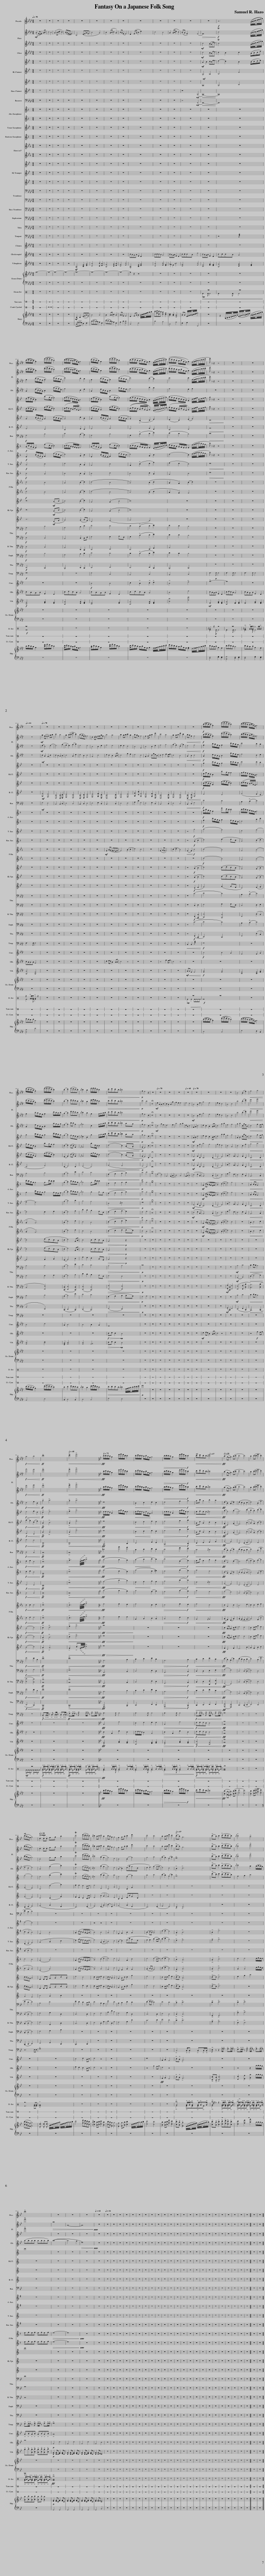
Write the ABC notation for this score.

X:1
%%score 1 { 2 | 3 } 4 { 5 | 6 | 7 } 8 9 { 10 | 11 } 12 13 { 14 | 15 } { 16 | 17 | 18 } { 19 | 20 } 21 22 23 24 25 26 ( 27 28 ) { 29 | 30 } ( 31 32 33 ) { 34 | 35 }
L:1/8
Q:1/4=70
M:4/4
I:linebreak $
K:Ab
V:1 treble+8
V:2 treble
V:3 treble
V:4 treble
V:5 treble transpose=-2
V:6 treble transpose="-2 "
V:7 treble transpose="-2 "
V:8 treble transpose=-14
V:9 bass
V:10 treble transpose=-9
V:11 treble transpose="-9 "
V:12 treble transpose=-14
V:13 treble transpose=-21
V:14 treble transpose=-7
V:15 treble transpose="-7 "
V:16 treble transpose=-2
V:17 treble transpose="-2 "
V:18 treble transpose="-2 "
V:19 bass
V:20 bass
V:21 bass-8
V:22 bass
V:23 bass
V:24 bass
V:25 treble
V:26 treble transpose=24
V:27 treble
V:28 treble
V:29 treble
V:30 bass
V:31 perc
K:none
V:32 perc
K:none
V:33 perc
K:none
V:34 treble
V:35 bass
V:1
 z8 | z8 | z8 | z8 | z8 | %5
 z8 | z8 | z8 | z8 | z8 | %10
 z8 | z8 | z8 |!f! z6 ((A/4B/4c/4d/4e/4f/4g/4a/4)) |$ ((b/c'/b/a/) f2) ((e'/f'/e'/c'/) b2) | %15
 ((c'/d'/c'/b/ a/b/f/e/)) f4 | (d'/c'/b/a/) f2 (e'/f'/e'/c'/) b2 | (c'/d'/c'/b/ a/b/f/e/) f2 ((d/4e/4f/4g/4a/4b/4c'/4d'/4)) | ((e'/d'/c'/b/ a/b/f/e/) f2) (e/4f/4g/4a/4b/4c'/4d'/4e'/4 | .f') z z2 z4 | %20
 z8 | z8 |$[Q:1/4=66] z8 |[Q:1/4=70] z8 | z8 | %25
 z8 | z8 | z8 | z8 | z8 | %30
 z8 | z8 | z8 | z8 | z8 | %35
!f! ((b/c'/b/a/) f2) ((e'/f'/e'/c'/) b2) | ((c'/d'/c'/b/ a/b/f/e/)) f4 |$ ((d'/c'/b/a/) f2) ((e'/f'/e'/c'/) b2) | (b2 c'2) (e'd'c'b) |{/a} b2 a2 e'/f'/e'/c'/ b2 | %40
!>(! c'd'c'b{/a} b4!>)! |!p![Q:1/4=68] f2 e4 z2[Q:1/4=67] |[Q:1/4=66] z8 |[Q:1/4=70] z8 | z8 | %45
 z8 |[Q:1/4=68] z8 |[Q:1/4=70] z8 | z8 | z8 | %50
 z8 | B4 (B2 e2) |!<(! f4 g4!<)! |$!f!!<(! a4 b4!<)! |!ff! !>!c'8 | %55
[Q:1/4=68]!<(! !>!e'2 !>!f'6!<)! ||[K:Bb][Q:1/4=72]!fff! c'/d'/c'/b/ g2 f'/g'/f'/d'/ c'2 | d'/e'/d'/c'/ b/c'/g/f/ g4 |!>(! c'/d'/c'/b/ g2 f'/g'/f'/d'/!>)!!f! c'2 |[Q:1/4=71]!<(! d'[Q:1/4=70]e'[Q:1/4=69]d'[Q:1/4=68]c'[Q:1/4=67]{/b} c'4!<)! | %60
[Q:1/4=66]!fff! (b2 gf g2) (bc' | d'4 c'4) | b2 (c'd' f'2 d'2) |$[Q:1/4=65] (c'[Q:1/4=64]bg[Q:1/4=63]f[Q:1/4=61] g4) |[Q:1/4=66] !tenuto!d2 !tenuto!d!tenuto!d fg b2 | %65
 Td'4 (f'e'd'c') |{/b} c'2 bc' d'2 b2 | c'b g2 g4 | f2 gb c'2 f'2 | d'4 c'4 | %70
 b2 bc' f'2 d'2 |[Q:1/4=69] (!>!c'b) g6 | (!>!c'b) c'2 (!>!d'e'd'c') |{/b} !>!c'4 !>!a4 |$ !>!c'8 | %75
 z8 | z8 | z8 |[Q:1/4=64] z8 |[Q:1/4=66] z8 | %80
 z8 | z8 | z8 | z8 | z8 | %85
 z8 | z8 | z8 | z8 | z8 | %90
 z8 | z8 | z8 | z8 | z8 | %95
 z8 | z8 | z8 | z8 | z8 | %100
 z8 | z8 |] z8 | z8 |] %104
V:2
!mf! (A2 FE F2) AB | c4 B4 | (A2 Bc e2 c2) | (BAFE F4) | !tenuto!C4 (EFAF | %5
 B4 A4) | B2 (AB c2 A2) | BA (F2 F4) | E2 (FA B2 e2) | c4 B4 | %10
 A2 (AB e2 c2) | (BA F2) (F4 |!>(! F8)!>)! |!f! Tc6 (A/4B/4c/4d/4e/4f/4g/4a/4) |$ (b/c'/b/a/ f2) (e'/f'/e'/c'/ b2) | %15
 (c'/d'/c'/b/ a/b/f/e/) f4 | (d'/c'/b/a/) f2 (e'/f'/e'/c'/) b2 | (c'/d'/c'/b/ a/b/f/e/) f2 (d/4e/4f/4g/4a/4b/4c'/4d'/4) | (e'/d'/c'/b/ a/b/f/e/ f2) (e/4f/4g/4a/4b/4c'/4d'/4e'/4 | .f') z z2 z4 | %20
 z8 | z8 |$ z8 |!mf! a2 (fe f2) ab | c'4 b4 | %25
 a2 (bc' e'2 c'2) | (bafe) f4 | c2 (cc) efaf | b4 a4 | b2 ab c'2 a2 | %30
 ba f2 f4 | e2 fa b2 e'2 | c'4 b4 | a2 ab e'2 c'2 |!<(! ba f2 f4!<)! | %35
!f! (b/c'/b/a/ f2) (e'/f'/e'/c'/ b2) | (c'/d'/c'/b/ a/b/f/e/) f4 |$ (d'/c'/b/a/ f2) (e'/f'/e'/c'/ b2) | (b2 c'2) e'd'c'b |{/a} b2 a2 e'/f'/e'/c'/ b2 | %40
!>(! c'd'c'b{/a} b4!>)! |!p! c'4 b4 | !fermata!c8 |!mf! e2 A2 B2 c2 | c2 B2 A2 g2 | %45
 f2 e2 e4 | e4 d4 | B4 B2 e2 | g4 e4 | e2 d2 c4 | %50
 B4 c4 | b4 (b2 e'2) |!<(! f'4 g'4!<)! |$!f!!<(! a'4 g'4!<)! |!ff! !>!f'8 | %55
!<(! !>!g'2 !>!a'6!<)! ||[K:Bb]!fff! c'/d'/c'/b/ g2 f'/g'/f'/d'/ c'2 | d'/e'/d'/c'/ b/c'/g/f/ g4 |!>(! c'/d'/c'/b/ g2 f'/g'/f'/d'/!>)!!f! c'2 |!<(! d'e'd'c'{/b} c'4!<)! | %60
!fff! (b2 gf g2) (bc' | d'4 c'4) | b2 (c'd' f'2 d'2) |$ (c'bgf g4) | !tenuto!d2 !tenuto!d!tenuto!d fg b2 | %65
 Td'4 (f'e'd'c') |{/b} c'2 bc' d'2 b2 | c'b g2 g4 | f2 gb c'2 f'2 | d'4 c'4 | %70
 b2 bc' f'2 d'2 | (!>!c'b) g6 | (!>!c'b) c'2 (!>!d'e'd'c') |{/b} !>!c'4 !>!f'4 |$ !>!a'8 | %75
!>(! a8 | A8- | A8!>)! |!ppp! z8 | z8 | %80
 z8 | z8 | z8 | z8 | z8 | %85
 z8 | z8 | z8 | z8 | z8 | %90
 z8 | z8 | z8 | z8 | z8 | %95
 z8 | z8 | z8 | z8 | z8 | %100
 z8 | z8 |] z8 | z8 |] %104
V:3
 z8 | z8 | z8 | z8 | z8 | %5
 z8 | z8 | z8 | z8 | z8 | %10
 z8 | z8 |!mf! c4 (BAed) | Tc6 (A/4B/4c/4d/4e/4f/4g/4a/4) |$ f2 (b/a/f/e/ f2) (c'/b/a/g/ | %15
 c'4) b2 a2 | f2 (b/a/f/e/ f2) (c'/b/a/g/ | c'4) (b2 a2) | c'4 c'2 (d/4f/4g/4a/4b/4c'/4d'/4e'/4 | .f') z z2 z4 | %20
 z8 | z8 |$ z8 |!mf! (e2 B4) (d2 | d6) (g2 | %25
 f2 e2) (g2 a2) | e4 d4 | B4 B2 e2 | f4 e4 | e2 d2 c4 | %30
 B4 F4 | B4 B2 e2 | f4 g4 | (g2 f2) (c2 g2) |!<(! d4 f4!<)! | %35
!f! f2 b/a/f/e/ f2 c'/b/a/g/ | c'4 b2 a2 |$ f2 b/a/f/e/ f2 c'/b/a/b/ | (g2 a2) e'd'c'b |{/a} b2 a2 f2 f/g/a/b/ | %40
!>(! c'd'c'b{/a} b4!>)! |!p! f2 e4 c2 | !fermata!c8 | z8 | z8 | %45
 z8 | z8 |!mf! B4 B2 e2 | g4 e4 | e2 d2 c4 | %50
 B4 c4 | b4 (b2 e'2) |!<(! f'4 g'4!<)! |$!f!!<(! f'4 g'4!<)! |!ff! !>!f'8 | %55
!<(! !>!g'2 !>!a'6!<)! ||[K:Bb]!fff! c'/d'/c'/b/ g2 f'/g'/f'/d'/ c'2 | d'/e'/d'/c'/ b/c'/g/f/ g4 |!>(! c'/d'/c'/b/ g2 f'/g'/f'/d'/!>)!!f! c'2 |!<(! d'e'd'c'{/b} c'4!<)! | %60
!fff! (b2 gf g2) (bc' | d'4 c'4) | b2 (c'd' f'2 d'2) |$ (c'bgf g4) | !tenuto!c4 fg b2 | %65
 Td'4 (f'e'd'c') |{/b} c'4 (a2 g2 | f4) d4 | c4 (c2 f2) | g4 a4 | %70
 (a2 g2) (d2 a2) | !>!e8 | (!>!c'b) c'2 (!>!d'e'd'c') |{/b} !>!c'4 !>!f'4 |$ !>!a'8 | %75
 z8 | z8 | z8 | z8 | z8 | %80
 z8 | z8 | z8 | z8 | z8 | %85
 z8 | z8 | z8 | z8 | z8 | %90
 z8 | z8 | z8 | z8 | z8 | %95
 z8 | z8 | z8 | z8 | z8 | %100
 z8 | z8 |] z8 | z8 |] %104
V:4
 z8 | z8 | z8 | z8 | z8 | %5
 z8 | z8 | z8 | z8 | z8 | %10
 z8 | z8 |!mf! c4 BAed | c2 B2 c2 (A/B/c/e/) |$ A2 (e/c/B/A/) B2 (a/g/f/d/) | %15
 f4 c2 e2 | A2 e/c/B/A/ B2 a/g/f/e/ | f4 b2 a2 | f4 e2 f2 | z8 | %20
 z8 | z8 |$ z8 |!mf! c2 A2 G2 c2 | c2 B2 A2 B2 | %25
 c4 A2 e2 | d2 B2 c4 | G4 c4 | d2 c2 B2 AB | c4 g2 f2 | %30
 e4 c4 | G2 A2 cgeB | c2 d2 f2 ef | c4 B4 |!<(! A2 B2 c4!<)! | %35
!f! A2 e/c/B/A/ B2 a/g/f/e/ | f4 c2 e2 |$ A2 e/c/B/A/ B2 a/g/f/g/ | (e2 f2) c'b f2 |{/e} f4 c2 f/g/a/b/ | %40
!>(! c'd'c'b{/a} b2 ag!>)! |!p! f2 e4 c2 | !fermata!d8 |!mf! c4 g2 e2 | d6 e2 | %45
 a4 g2 a2 | d2 B2 c4 | G2 A2 c4 | d2 c2 B2 AB | c4 g2 a2 | %50
 e4 f4 | g2 a2 cgeB |!<(! c4 f2 ef!<)! |$!f!!<(! c4 e2 B2!<)! |!ff! !>!g2 !>!a6 | %55
!<(! !>!g2 !>!a6!<)! ||[K:Bb]!fff! d8 |!<(! B2 c2!<)! d2 c2 |!>(! d4 f2!>)!!f! g2 |!<(! gc' g2 b2 a2!<)! | %60
!fff! (d2 B2) (A2 d2) | (d2 c2 B2 c2 | d4) (B2 f2 |$ e2 c2 d4) | A4 (g2 b2) | %65
 Td4 (fedc) |{/B} c4 (a2 g2 | f4) d4 | (A2 B2) (dafc | d2 e2) (g2 fg | %70
 d4) c4 | !>!B2 !>!c6 | (!>!c'b) c'2 (!>!bc'ba) |{/b} c'4 a2 (a/b/a/g/) |$ (abab abab) | %75
 (a8- | a6 g2 |!>(! d8)!>)! |!ppp! z8 | z8 | %80
 z8 | z8 | z8 | z8 | z8 | %85
 z8 | z8 | z8 | z8 | z8 | %90
 z8 | z8 | z8 | z8 | z8 | %95
 z8 | z8 | z8 | z8 | z8 | %100
 z8 | z8 |] z8 | z8 |] %104
V:5
[K:Bb] z8 | z8 | z8 | z8 | z8 | %5
 z8 | z8 | z8 | z8 | z8 | %10
 z8 | z8 |!mf! A2 B2 cBfe | (d2 c2) B2 (B/c/d/f/) |$ (d/f/d/c/ B2) (bg/f/ f2) | %15
 (f/g/f/e/ d/c/B/A/) B4 | (d/f/d/c/ B2) (bg/f/ f2) | (f/g/f/e/ d/c/B/A/) B2 (G/4A/4B/4c/4d/4e/4f/4g/4) | (a/g/f/e/ d/c/B/A/) G2 c/4d/4e/4f/4c/4d/4e/4f/4 | .g z z2 z4 | %20
 z8 | z8 |$ z8 | z8 | z8 | %25
 z8 | z8 | z8 | z8 | z8 | %30
 z8 | z8 | z8 | z8 | z8 | %35
!f! g2 c'/b/g/f/ g2 d'/c'/b/a/ | d'4 c'2 b2 |$ g2 c'/b/g/f/ g2 d'/c'/b/g/ | (f2 g2) fedc |{/B} c2 B2 g2 g/a/b/c'/ | %40
!>(! d'e'd'c'{/b} c'2 ba!>)! |!p! g2 f4 d2 | !fermata!e8 | z8 | z8 | %45
 z8 | z8 |!mf! A2 B2 d4 | e2 d2 c2 Bc | d4 a2 b2 | %50
 f4 g4 | A2 B2 dafc |!<(! d4 g2 fg!<)! |$!f!!<(! d4 f2 c2!<)! |!ff! !>!c2 !>!d6 | %55
!<(! !>!f2 !>!g6!<)! ||[K:C]!fff! d/e/d/c/ A2 g/a/g/e/ d2 |!<(! e/f/e/d/ c/d/A/G/!<)! A4 |!>(! d/e/d/c/ A2 g/a/g/e/!>)!!f! d2 |!<(! efed{/c} d4!<)! | %60
!fff! (g2 d4) (g2 | f6) (b2 | a2 g2) (b2 c'2) |$ (g4 f4) | d4 (a2 c'2) | %65
 Te4 (gfed) |{/c} d4 (b2 a2 | g4) a4 | d4 (d2 g2) | a4 b4 | %70
 (b2 a2) (e2 b2) | !>!f8 | (!>!d'c') d'2 (!>!c'd'c'b) | e2 g2 b4 |$ d'8 | %75
 z8 | z8 | z8 | z8 | z8 | %80
 z8 | z8 | z8 | z8 | z8 | %85
 z8 | z8 | z8 | z8 | z8 | %90
 z8 | z8 | z8 | z8 | z8 | %95
 z8 | z8 | z8 | z8 | z8 | %100
 z8 | z8 |] z8 | z8 |] %104
V:6
[K:Bb] z8 | z8 | z8 | z8 | z8 | %5
 z8 | z8 | z8 | z8 | z8 | %10
 z8 | z8 |!mf! G,4 A,4 | B,4 F4 |$ (c/d/c/B/ G2) (f/g/f/d/ c2) | %15
 (d/e/d/c/ B/c/G/F/ G4) | (e/d/c/B/ G2) (f/g/f/d/ c2) | ((d/e/d/c/ B/c/G/F/ G2)) (E/4F/4G/4A/4B/4c/4d/4e/4) | (f/e/d/c/ B/c/G/F/ G2) c/4d/4e/4f/4c/4d/4e/4f/4 | .g z z2 z4 | %20
 z8 | z8 |$ z8 | z8 | z8 | %25
 z8 | z8 | z8 | z8 | z8 | %30
 z8 | z8 | z8 | z8 | z8 | %35
!f! d/f/d/c/ B2 bg/f/ f2 | f/g/f/e/ d/c/B/A/ B4 |$ g/f/d/c/ B2 bg/f/ f2 | (c2 d2) (dc G2) |{/F} G4 bd/c/ c2 | %40
!>(! (d4 c2) (BA!>)! |!p! G2 F4) c2 | !fermata!c8 | z8 | z8 | %45
 z8 | z8 |!mf! c4 c2 f2 | a4 f4 | f2 e2 d4 | %50
 c4 A4 | c4 c2 f2 |!<(! g4 a4!<)! |$!f!!<(! (a2 g2) (c2 f2)!<)! |!ff! !>!A2 !>!B6 | %55
!<(! !>!A2 !>!e6!<)! ||[K:C]!fff! e8 |!<(! c2 d2!<)! e2 d2 |!>(! e4 g2!>)!!f! a2 |!<(! Ad A2 c2 B2!<)! | %60
!fff! (G2 D4) (G2 | F6) (B2 | A2 G2) (B2 c2) |$ (G4 F4) | D4 (d2 g2) | %65
 f2 e2 d2 cd | e4 E4 | D4 A4 | D4 D2 G2 | z8 | %70
 z8 | z8 | z8 | z8 |$ z8 | %75
 z8 | z8 | z8 | z8 | z8 | %80
 z8 | z8 | z8 | z8 | z8 | %85
 z8 | z8 | z8 | z8 | z8 | %90
 z8 | z8 | z8 | z8 | z8 | %95
 z8 | z8 | z8 | z8 | z8 | %100
 z8 | z8 |] z8 | z8 |] %104
V:7
[K:Bb] z8 | z8 | z8 | z8 | z8 | %5
 z8 | z8 | z8 | z8 | z8 | %10
 z8 | z8 | G,8 | G,4 C4 |$ G2 (c/B/G/F/) G2 (d/c/B/A/ | %15
 G4) d2 B2 | G2 (c/B/G/F/) G2 (d/c/B/A/ | G2) (!>!C2 D2 F2) | (E2 D2) (F2 G2) |!>(! D8!>)! | %20
!ppp! z8 | z8 |$ z8 | z8 | z8 | %25
 z8 | z8 | z8 | z8 | z8 | %30
 z8 | z8 | z8 | z8 | z8 | %35
!f! (c/d/c/B/ G2) (f/g/f/d/ c2) | (d/e/d/c/ B/c/G/F/) G4 |$ (e/d/c/B/ G2) (f/g/f/d/ c2) | (F2 G2) (dc G2) |{/F} G4 f/g/f/d/ c2 | %40
!>(! (d4 c2) (BA!>)! |!p! G2 F4) D2 | !fermata!D8 | z8 | z8 | %45
 z8 | z8 |!mf! F4 G2 D2 | C6 (D2 | E4 F4) | %50
 A2 d4 G2 | F4 G2 D2 |!<(! C6 D2!<)! |$!f!!<(! E4 D4!<)! |!ff! !>!A2 !>!A6 | %55
!<(! !>!A2 !>!e6!<)! ||[K:C]!fff! e8 |!<(! c2 d2!<)! e2 d2 |!>(! e4 g2!>)!!f! a2 |!<(! Ad A2 c2 B2!<)! | %60
!fff! (G2 D4) (G2 | F6) (B2 | A2 G2) (B2 c2) |$ (G4 F4) | D4 (D2 G2) | %65
 F2 E2 D2 CD | E4 (B2 A2 | G4) E4 | B,2 C2 EBGD | z8 | %70
 z8 | z8 | z8 | z8 |$ z8 | %75
 z8 | z8 | z8 | z8 | z8 | %80
 z8 | z8 | z8 | z8 | z8 | %85
 z8 | z8 | z8 | z8 | z8 | %90
 z8 | z8 | z8 | z8 | z8 | %95
 z8 | z8 | z8 | z8 | z8 | %100
 z8 | z8 |] z8 | z8 |] %104
V:8
[K:Bb] z8 | z8 | z8 | z8 | z8 | %5
 z8 | z8 | z8 | z8 | z8 | %10
 z8 | z4!mp! (G,4 |!<(! G,8-)!<)! | G,8 |$ E4 D4 | %15
 C4 E2 D2 | E4 F4 | E4 F2 D2 | C4 D4 |!>(! G8!>)! | %20
!ppp! z8 | z8 |$ z8 |!mf! [G,G]4 [F,F]4 | [C,C]4 [C,C]2 [D,D]2 | %25
 [E,E]4 [D,D]4 | [C,C]2 [D,D]2 [E,E]4 | [F,F]4 [G,G]2 [D,D]2 | [C,C]6 [D,D]2 | [E,E]4 [F,F]4 | %30
 [A,A]2 [Dd]2 [G,G]4 | [F,F]4 [G,G]2 [D,D]2 | [C,C]6 [D,D]2 | [E,E]4 [D,D]4 |!<(! [C,C]2 [D,D]2 [G,G]4!<)! | %35
 E4 D4 | (G4 F2 D2 |$ C4 F4) | (D2 E4) D2 | (E4 D4) | %40
!>(! (G4 F4!>)! |!p! E4 D4) | !fermata!C8 | z8 | z8 | %45
 z8 | z8 |!mf! F4 G2 D2 | C6 (D2 | E4 F4) | %50
 A2 d4 G2 | F4 G2 D2 |!<(! C6 D2!<)! |$!f!!<(! e4 d4!<)! |!ff! !>!D8 | %55
!<(! !>!D8!<)! ||[K:C]!fff! A,6 C2 | D4 F2 E2 |!>(! A,6!>)!!f! C2 |!<(! D2 E2 F2 G2!<)! | %60
!fff! (A4 G4) | D4 (D2 E2 | F4) E4 |$ (D2 E2 F4) | (G4 A2 E2 | %65
 D6) (E2 | F4) (E2 A2) | (B2 E2) A4 | (G4 A2 E2 | D6) (E2 | %70
 F4 E4) | !>!D2 !>!D6 | z8 | z8 |$ z8 | %75
 z8 | z8 | z8 | z8 | z8 | %80
 z8 | z8 | z8 | z8 | z8 | %85
 z8 | z8 | z8 | z8 | z8 | %90
 z8 | z8 | z8 | z8 | z8 | %95
 z8 | z8 | z8 | z8 | z8 | %100
 z8 | z8 |] z8 | z8 |] %104
V:9
 z8 | z8 | z8 | z8 | z8 | %5
 z8 | z8 | z8 | z8 | z8 | %10
 z8 | z4!mp! (F,,4 |!<(! F,,8-)!<)! | F,,8 |$!f! F,4 B,4 | %15
 C4 (A,2 G,2) | F,4 B,4 | F,2 (!>!B,2 C2 E2) | (D2 C2 B,4) |!>(! C8!>)! | %20
!ppp! z8 | z8 |$ z8 |!mf! F,4 E,4 | B,,4 B,,2 C,2 | %25
 D,4 C,4 | B,,2 C,2 D,4 | E,4 F,2 C,2 | B,,6 C,2 | D,4 E,4 | %30
 G,2 C2 F,4 | E,4 F,2 C,2 | B,,6 C,2 | D,4 C,4 |!<(! B,,2 C,2 F,4!<)! | %35
!f! D4 C4 | A,2 (!>!B,2 C4) |$ A,4 B,4 | (G,2 A,4) E2 | D4 C4 | %40
!>(! (F,2 G,2 A,2 B,2)!>)! |!p! C4 D4 | !fermata!A,8 | (F,4 E,4) | B,,4 (B,,2 C,2 | %45
 D,4) C,4 | (B,,2 C,2 D,4) | (E,4 F,2 C,2 | B,,6) (C,2 | D,4 E,4) | %50
 G,2 C4 F,2 | E,4 F,2 C,2 |!<(! B,,6 C,2!<)! |$!f!!<(! D,4 C,4!<)! |!ff! !>!C,8 | %55
 !>!C,8 ||[K:Bb]!fff! =D4 B2 A2 | C2 D2 E2 D2 |!>(! D4 G2!>)!!f! F2 |!<(! C4{/B,} C4!<)! | %60
!fff! (D2 B,2) (A,2 D2) | (D2 C2 B,2 C2 | D4) (B,2 F2 |$ E2 C2 D4) | z8 | %65
 z8 | z8 | z8 | z8 | z8 | %70
 z8 | z8 | z8 | z8 |$ z8 | %75
 z8 | z8 | z8 | z8 | z8 | %80
 z8 | z8 | z8 | z8 | z8 | %85
 z8 | z8 | z8 | z8 | z8 | %90
 z8 | z8 | z8 | z8 | z8 | %95
 z8 | z8 | z8 | z8 | z8 | %100
 z8 | z8 |] z8 | z8 |] %104
V:10
[K:F] z8 | z8 | z8 | z8 | z8 | %5
 z8 | z8 | z8 | z8 | z8 | %10
 z8 | z8 | z8 | z8 |$!f! (A/c/A/G/ F2) (fd/c/ c2) | %15
 (c/d/c/B/ A/G/F/E/ F4) | (A/c/A/G/ F2) (fd/c/ c2) | (c/d/c/B/ A/G/F/E/ F2) (D/4E/4F/4G/4A/4B/4c/4d/4) | (e/d/c/B/ A/G/F/E/ F2) (e/4f/4g/4a/4b/4a/4g/4f/4 | .a) z z2 z4 | %20
 z8 | z8 |$ z8 | z8 | z8 | %25
 z8 | z8 | z8 | z8 | z8 | %30
 z8 | z8 | z8 | z8 | z8 | %35
!f! a/c'/a/g/ f2 f'd'/c'/ c'2 | c'/d'/c'/b/ a/g/f/e/ f4 |$ d'/c'/a/g/ f2 fd'/c'/ c'2 | (g2 a2) c'bag |{/f} g4 fd'/c'/ c'2 | %40
!>(! d2 e2 f2 g2!>)! |!p! a4 g4 | !fermata!f8 | z8 | z8 | %45
 z8 | z8 | z8 |!mf! G2 (cB AGFG | A4) (c2 d2 | %50
 e4) f4 | z8 |!<(! A2 BA G4!<)! |$!f!!<(! d2 e2 c4!<)! |!ff! !>!c8 | %55
!<(! !>!f7/2 !>!d/8!>!e/8!>!f/8!>!g/8 !>!a4!<)! ||[K:G]!fff! (g4 g2 f2) |!<(! (g2 a2!<)! b2 a2) |!>(! b4 (d2!>)!!f! e2) |!<(! ea e2 g2 f2!<)! | %60
!fff! (d2 A4) (d2 | c6) (f2 | e2 d2) (f2 g2) |$ (d4 c4) | z8 | %65
 z8 | z4 z4 | z8 | z8 | z8 | %70
 z8 | z8 | z8 | z8 |$ z8 | %75
 z8 | z8 | z8 | z8 | z8 | %80
 z8 | z8 | z8 | z8 | z8 | %85
 z8 | z8 | z8 | z8 | z8 | %90
 z8 | z8 | z8 | z8 | z8 | %95
 z8 | z8 | z8 | z8 | z8 | %100
 z8 | z8 |] z8 | z8 |] %104
V:11
[K:F] z8 | z8 | z8 | z8 | z8 | %5
 z8 | z8 | z8 | z8 | z8 | %10
 z8 | z8 | z8 | z8 |$!f! F2 (c/A/G/F/) G2 (f/e/d/B/ | %15
 d4) A2 c2 | F2 (c/A/G/F/ G2) (f/e/d/c/ | d4) A2 c2 | (d4 c2) (e/4f/4g/4a/4b/4a/4g/4f/4 | .a) z z2 z4 | %20
 z8 | z8 |$ z8 | z8 | z8 | %25
 z8 | z8 | z8 | z8 | z8 | %30
 z8 | z8 | z8 | z8 | z8 | %35
!f! f2 c'/a/g/f/ g2 f/e/d/c/ | d4 a2 c'2 |$ f2 c'/a/g/f/ g2 f/e/d/e/ | (g2 a2) c'bag |{/f} g4 g2 gf | %40
!>(! (d2 e2 f2 g2)!>)! |!p! a4 g4 | !fermata!f8 | z8 | z8 | %45
 z8 | z8 | z8 |!mf! G2 (cB AGFG | A4) (c2 d2 | %50
 e4) f4 | z8 |!<(! A2 BA G4!<)! |$!f!!<(! d2 e2 c4!<)! |!ff! !>!F8 | %55
!<(! !>!d8!<)! ||[K:G]!fff! (g4 e2 d2) | (g4 e2 ^f2) |!>(! e4 (g2!>)!!f! f2) |!<(! g4 e4!<)! | %60
!fff! (B2 G2) (F2 B2) | (B2 A2 G2 A2 | B4) (G2 d2 |$ c2 A2 B4) | F4 B4 | %65
 A2 (dc BAGA | B4) B4 | A4 e4 | F2 G2 B2 A2 | (B2 cB A4) | %70
 (e2 f2 d4) | !>!A2 !>!B6 | !>!B2 !>!f6 | z8 |$ z8 | %75
 z8 | z8 | z8 | z8 | z8 | %80
 z8 | z8 | z8 | z8 | z8 | %85
 z8 | z8 | z8 | z8 | z8 | %90
 z8 | z8 | z8 | z8 | z8 | %95
 z8 | z8 | z8 | z8 | z8 | %100
 z8 | z8 |] z8 | z8 |] %104
V:12
[K:Bb] z8 | z8 | z8 | z8 | z8 | %5
 z8 | z8 | z8 | z8 | z8 | %10
 z8 | z8 | z8 | z8 |$!f! A4 c4 | %15
 d4 B2 A2 | G4 c4 | G2 (!>!c2 d2 f2) | (e2 d2 c4) |!>(! d8!>)! | %20
!ppp! z8 | z8 |$ z8 | z8 | z8 | %25
 z8 | z8 | z8 | z8 | z8 | %30
 z8 | z8 | z8 | z8 | z4!f! g4 | %35
 (g4 f4) | d4 (f4 |$ e2 d6) | (f2 a4) b2 | g4 f4 | %40
!>(! B4{/B} c4!>)! |!p! d8 | !fermata!e8 | z8 | z8 | %45
 z8 | z8 |!mf! (F4 G2 D2 | C6) (D2 | E4 F4) | %50
 A2 d4 G2 | F4 G2 D2 |!<(! C6 D2!<)! |$!f!!<(! E4 D4!<)! |!ff! !>!C8 | %55
!<(! !>!c8!<)! ||[K:C]!fff! (e4 a2 g2) |!<(! d2 e2!<)! f2 e2 |!>(! f4 (b2!>)!!f! a2) |!<(! d4{/c} d4!<)! | %60
!fff! (A4 G4) | D4 (D2 E2 | F4) E4 |$ (D2 E2 F4) | (G4 A2 c2 | %65
 d2) (gf edcd | e4) (G2 A2 | B4) c4 | (B2 c2) (ebgd | e2 f2) (a2 ga) | %70
 (a2 b2 g4) | !>!d2 !>!e6 | !>!e2 !>!g6 | z8 |$ z8 | %75
 z8 | z8 | z8 | z8 | z8 | %80
 z8 | z8 | z8 | z8 | z8 | %85
 z8 | z8 | z8 | z8 | z8 | %90
 z8 | z8 | z8 | z8 | z8 | %95
 z8 | z8 | z8 | z8 | z8 | %100
 z8 | z8 |] z8 | z8 |] %104
V:13
[K:F] z8 | z8 | z8 | z8 | z8 | %5
 z8 | z8 | z8 | z8 | z8 | %10
 z8 | z8 | z8 | z8 |$!f! B4 A4 | %15
 B4 B2 A2 | B4 c4 | B4 c2 A2 | G4 B4 |!>(! d8!>)! | %20
!ppp! z8 | z8 |$ z8 | z8 | z8 | %25
 z8 | z8 | z8 | z8 | z8 | %30
 z8 | z8 | z8 | z8 | z4!f! (A2 c2 | %35
 d4) (e2 ec | A4) (c2 d2 |$ d4) d2 e2 | (c2 d4) f2 | b2 a2 g2 ec | %40
!>(! (d2 e2 f2 e2)!>)! |!p! d4 e4 | !fermata!B8 | z8 | z8 | %45
 z8 | z8 |!mf! (c4 d2 A2 | G6) (A2 | B4 c4) | %50
 e2 a4 d2 | c4 d2 A2 |!<(! G6 A2!<)! |$!f!!<(! B4 A4!<)! |!ff! !>!A8 | %55
!<(! !>!A8!<)! ||[K:G]!fff! (g4 g2 f2) | g4 (e2 f2) |!>(! e4 (g2!>)!!f! f2) |!<(! g4 e4!<)! | %60
!fff! (e4 d4) | A4 (A2 B2 | c4) B4 |$ (A2 B2 c4) | z8 | %65
 z8 | z8 | z8 | z8 | z8 | %70
 z8 | z8 | z8 | z8 |$ z8 | %75
 z8 | z8 | z8 | z8 | z8 | %80
 z8 | z8 | z8 | z8 | z8 | %85
 z8 | z8 | z8 | z8 | z8 | %90
 z8 | z8 | z8 | z8 | z8 | %95
 z8 | z8 | z8 | z8 | z8 | %100
 z8 | z8 |] z8 | z8 |] %104
V:14
[K:Eb] z8 | z8 | z8 | z8 | z8 | %5
 z8 | z8 | z8 | z8 | z8 | %10
 z8 | z8 | z8 | z8 |$!f! c4 B4 | %15
 A4 (B2 c2) | (c4 B4 | A4) (B2 c2 | A2 G2) (B2 c2) | z8 | %20
 z8 | z8 |$ z8 | z8 | z8 | %25
 z8 | z8 | z8 |!mf! F2 (BA GFEF | G4) (B2 c2 | %30
 d4) c4 | z8 | (G2 AG F4) | (c2 d2 B4) |!<(! (F2 G2)!<)!!f! c4 | %35
 (c4 B4) | G4 (B4 |$ A2 G6) | (B2 d4) e2 | c4 B4 | %40
!>(! (c2 d2 e2 f2)!>)! |!p! g4 f4 | !fermata!e8 | z8 | z8 | %45
 z8 | z8 | z8 |!mf! F2 (BA GFEF | G4) (B2 c2 | %50
 d4) c4 | z8 |!<(! B2 c4 d2!<)! |$!f!!<(! c2 d2 d4!<)! |!ff! !>!c8 | %55
!<(! !>!c7/2 !>!c/8!>!d/8!>!e/8!>!f/8 !>!g4!<)! ||[K:F]!fff! f4 f2 e2 | f4 d2 e2 |!>(! d4 f2!>)!!f! e2 |!<(! f4 d4!<)! | %60
!fff! c2 G4 c2 | B6 e2 | d2 c2 e2 f2 |$ c4 B4 | (G4 A4) | %65
 G2 (cB AGFG | A4) (c2 d2 | e4) d4 | G4 G2 c2 | d4 (d2 cd) | %70
 (d2 e2 c4) | !>!B2 !>!A6 | !>!A2 !>!c6 | d2 e4 e/f/e/d/ |$ efef efef | %75
!>(! e8- | e8!>)! |!ppp! z8 | z8 | z8 | %80
 z8 | z8 | z8 | z8 | z8 | %85
 z8 | z8 | z8 | z8 | z8 | %90
 z8 | z8 | z8 | z8 | z8 | %95
 z8 | z8 | z8 | z8 | z8 | %100
 z8 | z8 |] z8 | z8 |] %104
V:15
[K:Eb] z8 | z8 | z8 | z8 | z8 | %5
 z8 | z8 | z8 | z8 | z8 | %10
 z8 | z8 | z8 | z8 |$!f! c4 B4 | %15
 A4 (B2 c2) | (c4 B4 | A4) (B2 c2 | A2 G2) F4 | z8 | %20
 z8 | z8 |$ z8 | z8 | z8 | %25
 z8 | z8 | z8 | z8 | z8 | %30
 z8 | z8 | z8 | z8 | z8 | %35
!f! (c4 B4) | G4 (B4 |$ A2 G6) | (B2 d4) e2 | c4 B4 | %40
!>(! (c2 d2 e2 ed)!>)! |!p! c4 B4 | !fermata!A8 | z8 | z8 | %45
 z8 | z8 | z8 |!mf! F2 (BA GFEF | G4) (B2 c2 | %50
 d4) c4 | z8 |!<(! B2 c4 d2!<)! |$!f!!<(! c2 d2 d4!<)! |!ff! !>!c8 | %55
!<(! !>!c7/2 !>!c/8!>!d/8!>!e/8!>!f/8 !>!g4!<)! ||[K:F]!fff! f4 f2 e2 | G2 A2 B2 A2 |!>(! A4 d2!>)!!f! c2 |!<(! G4{/F} G4!<)! | %60
!fff! (A2 F2) (E2 A2) | (A2 G2 F2 G2 | A4) (F2 c2 |$ B2 G2 A4) | (E4 A4) | %65
 G2 (cB AGFG | A4) A4 | G4 d4 | E2 F2 A2 G2 | (A2 BA G4) | %70
 (d2 e2 c4) | !>!G2 !>!A6 | !>!A2 !>!c6 | A2 A4 e/f/e/d/ |$ efef efef | %75
!>(! e8- | e8!>)! |!ppp! z8 | z8 | z8 | %80
 z8 | z8 | z8 | z8 | z8 | %85
 z8 | z8 | z8 | z8 | z8 | %90
 z8 | z8 | z8 | z8 | z8 | %95
 z8 | z8 | z8 | z8 | z8 | %100
 z8 | z8 |] z8 | z8 |] %104
V:16
[K:Bb] z8 | z8 | z8 | z8 | z8 | %5
 z8 | z8 | z8 | z8 | z8 | %10
 z8 | z8 | z8 | z8 |$ z6!mf! (AB | %15
 c4) (c2 d2) | G4 (G2 B2 | c8) | z8 | z8 | %20
 z8 | z8 |$ z8 | z8 | z8 | %25
 z8 | z8 | z8 | z8 | z8 | %30
 z8 | z8 | z8 | z8 | z4!f! (A2 B2 | %35
 c4) (cdcB | G4) (G2 B2 |$ c4) (edcB | c2 d4) GB | c4 cdcB | %40
!>(! G6!>)!!p! z2 | z8 | z8 | z8 | z8 | %45
 z8 | z8 | z8 | z8 | z8 | %50
 z8 | z8 | z8 |$!f!!<(! (B4 c4)!<)! |!ff! !>!c2 !>!d6 | %55
!<(! !>!f2 !>!g6!<)! ||[K:C]!fff!!>(! a8!>)! |!ppp! z8 | z8 | z8 | %60
!fff! c2 AG A2 cd | e4 d4 | c2 de g2 e2 |$ dcAG A4 | E2 EE GAcA | %65
 e4 c4 | d2 cd e2 c2 | dc A2 A4 | G2 Ac d2 g2 | e4 d4 | %70
 c2 cd g2 e2 | (!>!dc) !>!A6 | (!>!dc) !>!d6 | e2 g2 b4 |$ d'8 | %75
 z8 | z8 | z8 | z8 | z8 | %80
 z8 | z8 | z8 | z8 | z8 | %85
 z8 | z8 | z8 | z8 | z8 | %90
 z8 | z8 | z8 | z8 | z8 | %95
 z8 | z8 | z8 | z8 | z8 | %100
 z8 | z8 |] z8 | z8 |] %104
V:17
[K:Bb] z8 | z8 | z8 | z8 | z8 | %5
 z8 | z8 | z8 | z8 | z8 | %10
 z8 | z8 | z8 | z8 |$ z6!mf! (GB | %15
 c4) (c2 d2) | G4 (G2 B2 | c8) | z8 | z8 | %20
 z8 | z8 |$ z8 | z8 | z8 | %25
 z8 | z8 | z8 | z8 | z8 | %30
 z8 | z8 | z8 | z8 | z4!f! (A2 B2 | %35
 c4) (cdcB | G4) (G2 B2 |$ c4) (edcB | c2 d4) GB | c4 cdcB | %40
!>(! G6!>)!!p! z2 | z8 | z8 | z8 | z8 | %45
 z8 | z8 | z8 | z8 | z8 | %50
 z8 | z8 | z8 |$!f!!<(! (B4 c4)!<)! |!ff! !>!A2 !>!B6 | %55
!<(! !>!c2 !>!e6!<)! ||[K:C]!fff!!>(! e8!>)! |!ppp! z8 | z8 | z8 | %60
!fff! c2 AG A2 cd | e4 d4 | c2 de g2 e2 |$ dcAG A4 | E2 EE GAcA | %65
 d4 e2 d2 | d2 cd e2 c2 | dc A2 A4 | G2 Ac d2 g2 | e4 d4 | %70
 c2 cd g2 e2 | (!>!dc) !>!A6 | (!>!dc) !>!d6 | z8 |$ z8 | %75
 z8 | z8 | z8 | z8 | z8 | %80
 z8 | z8 | z8 | z8 | z8 | %85
 z8 | z8 | z8 | z8 | z8 | %90
 z8 | z8 | z8 | z8 | z8 | %95
 z8 | z8 | z8 | z8 | z8 | %100
 z8 | z8 |] z8 | z8 |] %104
V:18
[K:Bb] z8 | z8 | z8 | z8 | z8 | %5
 z8 | z8 | z8 | z8 | z8 | %10
 z8 | z8 | z8 | z8 |$ z6!mf! (DF | %15
 G4) (G2 AF) | D4 (F4 | G4 F4) | z8 | z8 | %20
 z8 | z8 |$ z8 | z8 | z8 | %25
 z8 | z8 | z8 | z8 | z8 | %30
 z8 | z8 | z8 | z8 | z4!f! (D2 F2 | %35
 G4) (A2 AF | D4) (F2 G2 |$ G4) G2 A2 | (F2 G4) B2 | e2 d2 c2 AF | %40
!>(! G6!>)!!p! z2 | z8 | z8 | z8 | z8 | %45
 z8 | z8 | z8 | z8 | z8 | %50
 z8 | z8 | z8 |$!f!!<(! (B4 c4)!<)! |!ff! !>!A2 !>!A6 | %55
!<(! !>!G2 !>!c3/2!>!G/8!>!A/8!>!B/8!>!c/8 !>!d4!<)! ||[K:C]!fff!!>(! e8!>)! |!ppp! z8 | z8 | z8 | %60
!fff! G2 D4 G2 | F6 B2 | A2 G2 B2 c2 |$ G4 F4 | B4 A2 c2 | %65
 z8 | z8 | z8 | z8 | z8 | %70
 z8 | z8 | z8 | z8 |$ z8 | %75
 z8 | z8 | z8 | z8 | z8 | %80
 z8 | z8 | z8 | z8 | z8 | %85
 z8 | z8 | z8 | z8 | z8 | %90
 z8 | z8 | z8 | z8 | z8 | %95
 z8 | z8 | z8 | z8 | z8 | %100
 z8 | z8 |] z8 | z8 |] %104
V:19
 z8 | z8 | z8 | z8 | z8 | %5
 z8 | z8 | z8 | z8 | z8 | %10
 z8 | z8 | z8 | z8 |$!f! F,4 B,4 | %15
 F,4 A,2 C2 | D4 C4 | C2 (!>!B,2 C2 E2) | D2 C2 B,4 | z8 | %20
 z8 | z8 |$ z8 | z8 | z8 | %25
 z8 | z8 | z8 | z8 | z8 | %30
 z8 | z8 | z8 | z8 | z4 (C4 | %35
 D4 C4) | A,2 (!>!B,2 C4) |$ A,4 B,4 | (G,2 A,4) E2 | D4 C4 | %40
!>(! A,4 B,4!>)! |!p! C8 | z8 | z8 | z8 | %45
 z8 | z8 | z8 | z8 | z8 | %50
 z8 |!mf! B,4 C4 |!<(! C2 DC B,4!<)! |$!f!!<(! F4 E2 B,2!<)! |!ff! !>!E8 | %55
!<(! !>!E8!<)! ||[K:Bb]!fff! G,6 B,2 | C2 D2 E2 C2 |!>(! G,6!>)!!f! B,2 |!<(! C2 D2 E2 C2!<)! | %60
!fff! (D2 B,2) (A,2 D2) | (D2 C2 B,2 C2 | D4) (B,2 F2 |$ E2 C2 D4) | A,4 D4 | %65
 E2 D2 C2 B,C | D4 A,2 G,2 | F4 D4 | A,2 B,2 D2 C2 | (D2 ED C4) | %70
 D4 C4 | !>!B,2 !>!C6 | !>!C2 !>!D6 | !>!C2 !>!D6 |$ D8 | %75
 z8 | z8 | z8 | z8 | z8 | %80
 z8 | z8 | z8 | z8 | z8 | %85
 z8 | z8 | z8 | z8 | z8 | %90
 z8 | z8 | z8 | z8 | z8 | %95
 z8 | z8 | z8 | z8 | z8 | %100
 z8 | z8 |] z8 | z8 |] %104
V:20
 z8 | z8 | z8 | z8 | z8 | %5
 z8 | z8 | z8 | z8 | z8 | %10
 z8 | z8 | z8 | z8 |$!f! D,4 C,4 | %15
 B,,4 C,2 C,E, | F,4 F,2 G,E, | F,2 (!>!B,2 C2 E2) | D2 C2 B,4 | z8 | %20
 z8 | z8 |$ z8 | z8 | z8 | %25
 z8 | z8 | z8 | z8 | z8 | %30
 z8 | z8 | z8 | z8 | z4 C,2 E,2 | %35
 F,4 G,2 G,E, | C,4 E,2 F,2 |$ F,4 F,2 G,2 | (E,2 F,4) A,2 | D2 C2 B,2 G,E, | %40
!>(! F,4 E,4!>)! |!p! z8 | z8 | z8 | z8 | %45
 z8 | z8 | z8 | z8 | z8 | %50
 z8 |!mf! (B,,4 C,4) |!<(! (E,2 F,4 G,2)!<)! |$!f!!<(! F,4 G,4!<)! |!ff! !>!F,8 | %55
!<(! !>!F,8!<)! ||[K:Bb]!fff! G,,6 B,,2 | C,4 E,2 D,2 |!>(! G,,6!>)!!f! B,,2 |!<(! C,2 D,2 E,2 F,2!<)! | %60
!fff! (G,4 F,4) | C,4 (C,2 D,2 | E,4) D,4 |$ (C,2 D,2 E,4) | F,4 G,2 D,2 | %65
 C,6 D,2 | E,4 F,4 | A,2 D2 B,4 | F,4 G,2 D,2 | C,6 D,2 | %70
 E,4 D,4 | !>!C,2 !>!C,6 | !>!G,,2 !>!G,,6 | !>!G,2 !>!A,6 |$ A,8 | %75
 z8 | z8 | z8 | z8 | z8 | %80
 z8 | z8 | z8 | z8 | z8 | %85
 z8 | z8 | z8 | z8 | z8 | %90
 z8 | z8 | z8 | z8 | z8 | %95
 z8 | z8 | z8 | z8 | z8 | %100
 z8 | z8 |] z8 | z8 |] %104
V:21
 z8 | z8 | z8 | z8 | z8 | %5
 z8 | z8 | z8 | z8 | z8 | %10
 z8 | z8 | z8 | z8 |$!f! D,4 C,4 | %15
 B,,4 D,,2 C,,2 | D,,4 E,,4 | D,,4 E,,2 A,,2 | B,,4 C,4 | z8 | %20
 z8 | z8 |$ z8 | z8 | z8 | %25
 z8 | z8 | z8 | z8 | z8 | %30
 z8 | z8 | z8 | z8 | z4!f! (F,,2 [C,,C,]2 | %35
 [D,,D,]4) [C,,C,]4 | F,,4 (E,2 C,2 |$ B,,4 [E,,E,]4) | ([C,,C,]2 [D,,D,]4 [C,,C,]2) | ([D,,D,]4 [C,,C,]4) | %40
!>(! ([F,,F,]4 [E,,E,]4)!>)! |!p! z8 | z8 | z8 | z8 | %45
 z8 | z8 | z8 | z8 | z8 | %50
!mf! ([G,,G,]2 [C,,C,]2) [F,,F,]4 | ([E,,E,]4 [F,,F,]2 [C,C]2 | [B,,B,]6) ([C,C]2 |$ [D,D]4 [C,C]4) |!ff! !>![B,,B,]8 | %55
!<(! !>![B,,B,]8!<)! ||[K:Bb]!fff! G,,6 B,,2 | C,4 E,2 D,2 |!>(! G,,6!>)!!f! B,,2 |!<(! C,2 D,2 [E,,E,]2 [F,,F,]2!<)! | %60
!fff! (G,,4 F,,4) | C,4 (C,2 D,2 | E,4) D,4 |$ (C,2 D,2 E,4) | F,4 G,,2 D,2 | %65
 C,6 D,2 | E,4 D,2 G,2 | A,2 D,2 G,4 | F,4 G,2 D2 | C6 D2 | %70
 E4 D4 | !>!C2 !>!C6 | !>!G,2 !>!G,6 | !>!E,2 !>!E,6 |$ D,8 | %75
 z8 | z8 | z8 | z8 | z8 | %80
 z8 | z8 | z8 | z8 | z8 | %85
 z8 | z8 | z8 | z8 | z8 | %90
 z8 | z8 | z8 | z8 | z8 | %95
 z8 | z8 | z8 | z8 | z8 | %100
 z8 | z8 |] z8 | z8 |] %104
V:22
 z8 | z8 | z8 | z8 | z8 | %5
 z8 | z8 | z8 | z8 | z8 | %10
 z8 | z8 | z8 | z8 |$!f! F,4 B,4 | %15
 F,4 A,2 C2 | D4 C4 | C2 (!>!B,2 C2 E2) | D2 C2 B,4 | z8 | %20
 z8 | z8 |$ z8 | z8 | z8 | %25
 z8 | z8 | z8 | z8 | z8 | %30
 z8 | z8 | z8 | z8 | z4 (C4 | %35
 D4 C4) | A,2 (!>!B,2 C4) |$ A,4 B,4 | (G,2 A,4) E2 | D4 C4 | %40
!>(! (F,2 G,2 A,2 A,G,)!>)! |!p! F,4 G,4 | z8 | z8 | z8 | %45
 z8 | z8 | z8 | z8 | z8 | %50
 z8 |!mf! B,4 C4 |!<(! C2 DC B,4!<)! |$!f!!<(! F4 E2 B,2!<)! |!ff! !>!E8 | %55
!<(! !>!E8!<)! ||[K:Bb]!fff! G,6 B,2 | C2 D2 E2 C2 |!>(! G,6!>)!!f! B,2 |!<(! C2 D2 E2 C2!<)! | %60
!fff! (G,4 F,4) | C,4 (C,2 D,2 | E,4) D,4 |$ (C,2 D,2 E,4) | F,4 G,2 B,2 | %65
 z8 | z8 | z8 | z8 | z8 | %70
 z8 | z8 | z8 | z8 |$ z8 | %75
 z8 | z8 | z8 | z8 | z8 | %80
 z8 | z8 | z8 | z8 | z8 | %85
 z8 | z8 | z8 | z8 | z8 | %90
 z8 | z8 | z8 | z8 | z8 | %95
 z8 | z8 | z8 | z8 | z8 | %100
 z8 | z8 |] z8 | z8 |] %104
V:23
 z8 | z8 | z8 | z8 | z8 | %5
 z8 | z8 | z8 | z8 | z8 | %10
 z8 | z8 | z8 | z8 |$!f! D,,4 C,,4 | %15
 B,,,4 D,,2 C,,2 | D,,4 E,,4 | D,,4 E,,2 C,,2 | B,,,4 C,,4 | z8 | %20
 z8 | z8 |$ z8 | z8 | z8 | %25
 z8 | z8 | z8 | z8 | z8 | %30
 z8 | z8 | z8 | z8 | z4!f! (F,,2 C,,2 | %35
 D,,4) C,,4 | F,,4 (E,2 C,2 |$ B,,4 E,,4) | (C,,2 D,,4 C,,2) | (D,,4 C,,4) | %40
!>(! (F,,4 E,,4)!>)! |!p! z8 | z8 | z8 | z8 | %45
 z8 | z8 | z8 | z8 | z8 | %50
!mf! (G,,2 C,,2) F,,4 | (E,,4 F,,2 C,,2 |!<(! B,,,6) (C,,2!<)! |$!f!!<(! D,,4 C,,4)!<)! |!ff! !>!B,,,8 | %55
!<(! !>!B,,,8!<)! ||[K:Bb]!fff! G,,,6 B,,,2 | C,,4 E,,2 D,,2 |!>(! G,,,6!>)!!f! B,,,2 |!<(! C,,2 D,,2 E,,2 F,,2!<)! | %60
!fff! ([G,,,G,,]4 [F,,,F,,]4) | C,,4 (C,,2 D,,2 | E,,4) D,,4 |$ (C,,2 D,,2 E,,4) | F,,4 G,,2 D,,2 | %65
 C,,6 D,,2 | z8 | z8 | z8 | z8 | %70
 z8 | z8 | z8 | z8 |$ z8 | %75
 z8 | z8 | z8 | z8 | z8 | %80
 z8 | z8 | z8 | z8 | z8 | %85
 z8 | z8 | z8 | z8 | z8 | %90
 z8 | z8 | z8 | z8 | z8 | %95
 z8 | z8 | z8 | z8 | z8 | %100
 z8 | z8 |] z8 | z8 |] %104
V:24
 z8 | z8 | z8 | z8 | z8 | %5
 z8 | z8 | z8 | z8 | z8 | %10
 z8 | z8 | z8 | z4 !///!C,4 |$!f! F,8 | %15
 z8 | F,4 C,4 | B,,4 C,4 | B,,4 C,4 | F,3!p! F, F,4 | %20
 F,3 F, F,4 | F,3 F, F,4 |$ F,3 F, F,4 | z8 | z8 | %25
 z8 | z8 | z8 | z8 | z8 | %30
 z8 | z8 | z8 | z8 |!<(! B,,2 B,,2 !///!C,4!<)! | %35
!f! F,8 | z8 |$ z8 | z8 | z8 | %40
 z8 | z8 | z8 | z8 | z8 | %45
 z8 | z8 | z8 | z8 | z8 | %50
 z8 | z8 | z8 |$ z8 |!f!!<(! !>!B,,!>!B,,/!>!B,,/ z !>!C, !>!C,/!>!C,/ z !>!C,!>!C,/!>!C,/!<)! | %55
!ff!!<(! !>!F,!>!F,/!>!F,/ z !>!G, !>!G,/!>!G,/ z !>!G,!>!G,/!>!G,/!<)! ||[K:Bb]!fff! G,3 G, G,4 | G,3 G, G,4 | G,3 G, G,4 |!f!!<(! !>!G,!>!G,/!>!G,/ z !>!G, !>!G,/!>!G,/ z !>!G,!>!G,/!>!G,/!<)! | %60
 G,8 | z8 | z8 |$ z6 E,E, | !>!G,8 | %65
 z8 | z8 | z8 | z8 | z8 | %70
 z8 | !>!C,4 !>!C,<!>!C, !>!C,!>!C,/!>!C,/ | !>!E, z z2 !>!G,<!>!G, !>!G,!>!G,/!>!G,/ | !>!F,!>!F,/!>!F,/ z !>!G, !>!G,/!>!G,/ z !>!G,!>!G,/!>!G,/ |$ !>!F,!>!F,/!>!F,/ z !>!G, !>!G,/!>!G,/ z !>!G,!>!G,/!>!G,/ | %75
 !>!G,8 | z8 | z8 | z8 | z8 | %80
 z8 | z8 | z8 | z8 | z8 | %85
 z8 | z8 | z8 | z8 | z8 | %90
 z8 | z8 | z8 | z8 | z8 | %95
 z8 | z8 | z8 | z8 | z8 | %100
 z8 | z8 |] z8 | z8 |] %104
V:25
 z8 | z8 | z8 | z8 | z8 | %5
 z8 | z8 | z8 | z8 | z8 | %10
 z8 | z8 | z8 | z8 |$ z8 | %15
 z8 |!f! B4 B4 | c2 !>!B2 !>!c2 !>!d2 | !>!B4 !>!e4 | !>!f8- | %20
 f8 | z8 |$ z8 | z8 | z8 | %25
 z8 | z8 | z8 | z8 | z8 | %30
 z8 | z8 | z8 | z8 | z8 | %35
!f! B4 B2 A2 | F4 F2 A2 |$ B4 d4 | A2 B6 | B4 B2 A2 | %40
 F8 | z8 | z8 | z8 | z8 | %45
 z8 | z8 | z8 | z8 | z8 | %50
 z8 | z8 | z8 |$ z8 | z8 | %55
 z8 ||[K:Bb]!fff! G4 f4 | c2 d2 e2 d2 |!>(! G4 f4!>)! |!f!!<(! dedc c4!<)! | %60
!fff! [Gg]8 | z8 | z8 |$ z8 | z8 | %65
 c4 d2 Bc | d4 z4 | z8 | z8 | d8 | %70
 G2 A2 F4 | !>!c!>!B !>!G6 | z8 | z8 |$ !>!A!>!B!>!A!>!B !>!A!>!B!>!A!>!B | %75
 !>!A8 | z8 | z8 | z8 | z8 | %80
 z8 | z8 | z8 | z8 | z8 | %85
 z8 | z8 | z8 | z8 | z8 | %90
 z8 | z8 | z8 | z8 | z8 | %95
 z8 | z8 | z8 | z8 | z8 | %100
 z8 | z8 |] z8 | z8 |] %104
V:26
 z8 | z8 | z8 | z8 | z8 | %5
 z8 | z8 | z8 | cBAB F2 E2 | cdcB A4 | %10
 cBAB F2 E2 | cdcB f4 | cBAB F2 E2 | cdcB A4 |$ cBAB F2 E2 | %15
 cdcB A4 | cBAB F2 E2 | cdcB A4 | B4 e4 |!f! cBAB F2 E2 | %20
 cdcB A4 | cBAB F2 E2 |$ cBAB F4 | z8 | z8 | %25
 z8 | z8 | z8 | d2 ed B2 AB | c4 z4 | %30
 z8 | z8 | z4 f2 ef | c4 z4 | z8 | %35
 z8 | z8 |$ z8 | z8 | z8 | %40
!f!!>(! cd c2!>)!!mp! B4 | z8 | z8 | z8 | z8 | %45
 z8 | z8 | z8 |!mf! d2 ed B2 AB | c4 z4 | %50
 z8 | z8 | z4!f! f2 ef |$ c4 z4 | z8 | %55
 z8 ||[K:Bb]!fff! c2 G2 f2 c2 | d/e/d/c/ B2 G4 |!>(! c2 G2 f2 c2!>)! |!f!!<(! dedc c4!<)! | %60
!fff! [Gg]8 | z8 | z8 |$ z8 | z8 | %65
 e2 d2 c2 Bc | d4 z4 | z8 | z8 | z4 g2 fg | %70
 d4 z4 | z8 | z8 | z4 z2 a/b/a/g/ |$ a8 | %75
!p! G4 d4 | G4 d4 | G4 d4 | G4 c4 | z8 | %80
 z8 | z8 | z8 | z8 | z8 | %85
 z8 | z8 | z8 | z8 | z8 | %90
 z8 | z8 | z8 | z8 | z8 | %95
 z8 | z8 | z8 | z8 | z8 | %100
 z8 | z8 |] z8 | z8 |] %104
V:27
 z8 | z8 | z8 | z8 |!mf! [G,C]4 [CF]2 [EA]2 | %5
 [DB]4 [Dc]2 [EB]2 | [B,G]4 [DA]2 [EB]2 | [DG]4 [Fc]4 | [G,C]4 [CF]2 [EA]2 | [DB]4 [Fc]2 [EG]2 | %10
 A4 [Bc]4 | [DG]4 [Fc]4 | [CF]4 [FA]2 [EG]2 | [B,A]4 [DA]2 [EG]2 |$!f! [CG]4 [FA]2 [EG]2 | %15
 [B,A]4 [DA]2 [EG]2 | [CF]6 [EG]2 | [B,A]4 [DA]2 [EG]2 | [Bb]4 [ee']4 |!mf! [DF]4 [FA]2 [EG]2 | %20
 [B,A]4 [DF]2 [EG]2 | [DF]4 [FA]2 [EG]2 |$ [B,A]4 [B,F]4 | z8 | z8 | %25
 z8 | z8 | z8 | z8 | z8 | %30
 z8 | z8 | z8 | z8 |!mf!!<(! BA F2 F4!<)! | %35
!f! [FB]4 [FB]4 | [CF]4 [CF]2 [FA]2 |$ [FB]4 [Bd]4 | [EA]2 [FB]6 | [FB]4 [FG]4 | %40
!>(! cd c2!>)!!mp! B4 | z8 | z8 | z8 | z8 | %45
 z8 | z8 | z8 | z8 | z8 | %50
 z8 | z8 | z8 |$ z8 | z8 | %55
 z8 ||[K:Bb]!fff! [DG]4 [GB]2 [FA]2 | [CB]4 [EG]2 [FA]2 |!>(! [DG]4 [GB]2 [FA]2!>)! |!f!!<(! [CB]4 [CG]4!<)! | %60
!fff! [Gg]8 | z8 | z8 |$ z8 | z8 | %65
 z8 | z8 | z8 | z8 | z8 | %70
!fff! G2 A2 F4 | !>!c!>!B !>!G6 | !>![Cc]!>![B,B] !>![Cc]6 | [Dd]2 [Ff]2 [Aa]2 a/b/a/g/ |$ !>!a!>!b!>![Aa]!>![Bb] !>![Aa]!>![Bb]!>![Aa]!>![Bb] | %75
!p! [DG]2 [DG]C [EG]2 [EG]C | [DG]2 [DG]C [EG]2 [EG]C | [DG]2 [DG]C [EG]2 [EG]C | [DG]2 [DG]E [CE]4 | z8 | %80
 z8 | z8 | z8 | z8 | z8 | %85
 z8 | z8 | z8 | z8 | z8 | %90
 z8 | z8 | z8 | z8 | z8 | %95
 z8 | z8 | z8 | z8 | z8 | %100
 z8 | z8 |] z8 | z8 |] %104
V:28
 x8 | x8 | x8 | x8 | x8 | %5
 x8 | x8 | x8 | x8 | x8 | %10
 G2 F2 x4 | x8 | x8 | x8 |$ x8 | %15
 x8 | x8 | x8 | x8 | x8 | %20
 x8 | x8 |$ x8 | x8 | x8 | %25
 x8 | x8 | x8 | x8 | x8 | %30
 x8 | x8 | x8 | x8 | x8 | %35
 x8 | x8 |$ x8 | x8 | x8 | %40
 x8 | x8 | x8 | x8 | x8 | %45
 x8 | x8 | x8 | x8 | x8 | %50
 x8 | x8 | x8 |$ x8 | x8 | %55
 x8 ||[K:Bb] x8 | x8 | x8 | x8 | %60
 x8 | x8 | x8 |$ x8 | x8 | %65
 x8 | x8 | x8 | x8 | x8 | %70
 x8 | x8 | x8 | x8 |$ x8 | %75
 x8 | x8 | x8 | x8 | x8 | %80
 x8 | x8 | x8 | x8 | x8 | %85
 x8 | x8 | x8 | x8 | x8 | %90
 x8 | x8 | x8 | x8 | x8 | %95
 x8 | x8 | x8 | x8 | x8 | %100
 x8 | x8 |] x8 | x8 |] %104
V:29
 f8- | f8- | f8- | f8- | f8- | %5
 f8- | f8- | f8- | f2 z2 z4 | z8 | %10
 z8 | z8 | z8 | z8 |$ z8 | %15
 z8 | z8 | z8 | z8 | z8 | %20
 z8 | z8 |$ z8 | z8 | z8 | %25
 z8 | z8 | z8 | z8 | z8 | %30
 z8 | z8 | z8 | z8 | z8 | %35
 z8 | z8 |$ z8 | z8 | z8 | %40
 z8 | z8 | z8 | z8 | z8 | %45
 z8 | z8 | z8 | z8 | z8 | %50
 z8 | z8 | z8 |$ z8 | z8 | %55
 z8 ||[K:Bb] z8 | z8 | z8 | z8 | %60
 z8 | z8 | z8 |$ z8 | z8 | %65
 z8 | z8 | z8 | z8 | z8 | %70
 z8 | z8 | z8 | z8 |$ z8 | %75
 z8 | z8 | z8 | z8 | z8 | %80
 z8 | z8 | z8 | z8 | z8 | %85
 z8 | z8 | z8 | z8 | z8 | %90
 z8 | z8 | z8 | z8 | z8 | %95
 z8 | z8 | z8 | z8 | z8 | %100
 z8 | z8 |] z8 | z8 |] %104
V:30
 z8 | z8 | z8 | z8 | z8 | %5
 z8 | z8 | z8 | z8 | z8 | %10
 z8 | z8 | z8 | z8 |$ z8 | %15
 z8 | z8 | z8 | z8 | z8 | %20
 z8 | z8 |$ z8 | z8 | z8 | %25
 z8 | z8 | z8 | z8 | z8 | %30
 z8 | z8 | z8 | z8 | z8 | %35
 z8 | z8 |$ z8 | z8 | z8 | %40
 z8 | z8 | z8 | z8 | z8 | %45
 z8 | z8 | z8 | z8 | z8 | %50
 z8 | z8 | z8 |$ z8 | z8 | %55
 z8 ||[K:Bb] z8 | z8 | z8 | z8 | %60
 z8 | z8 | z8 |$ z8 | z8 | %65
 z8 | z8 | z8 | z8 | z8 | %70
 z8 | z8 | z8 | z8 |$ B,,,8 | %75
 z8 | z8 | z8 | z8 | z8 | %80
 z8 | z8 | z8 | z8 | z8 | %85
 z8 | z8 | z8 | z8 | z8 | %90
 z8 | z8 | z8 | z8 | z8 | %95
 z8 | z8 | z8 | z8 | z8 | %100
 z8 | z8 |] z8 | z8 |] %104
V:31
[K:C] z8 | z8 | z8 | z8 | z8 | %5
 z8 | z8 | z8 | z8 | z8 | %10
 z8 | z8 |!mp!!<(! z8 | z8!<)! |$!f! z8 | %15
 z8 | z8 | z8 | z8 |{/A} A2 z2 z4 | %20
 z8 |{/A} !>!A2 !>!A/A/A z A/A/ !>!A2 |$ z2 !>!A/A/A !>!A2 z2 | z8 | z8 | %25
 z8 | z8 | z8 | z8 | z8 | %30
 z8 | z8 | z8 | z8 |!mp! z8 | %35
!f! z8 | z8 |$ z8 | z8 | z8 | %40
 z8 | z8 | z8 | z8 | z8 | %45
 z8 | z8 | z8 | z8 | z8 | %50
 z8 | z8 | z8 |$!mf!!<(! z8!<)! |!f!!<(! !>!A/!>!A!>!A/ !>!A!>!A/!>!A/ z/ !>!A/!>!A !>!A/!>!A!>!A/!<)! | %55
!ff!!<(! !>!A/!>!A!>!A/ !>!A!>!A/!>!A/ z/ !>!A/!>!A !>!A/!>!A!>!A/!<)! ||!fff! !>!A2 !>!A/!>!A/!>!A !>!A2 !>!A!>!A/!>!A/ | !>!A2 !>!A/!>!A/!>!A !>!A2 !>!A!>!A/!>!A/ |!>(! !>!A2 !>!A/!>!A/!>!A !>!A2 !>!A!>!A/!>!A/!>)! |!f!!<(! !>!A/!>!A!>!A/ !>!A!>!A/!>!A/ z/ !>!A/!>!A !>!A/!>!A!>!A/!<)! | %60
 [A^b]8 | z8 | z8 |$ z6 AA | !>!A8 | %65
 z8 | z8 | z8 | z8 | z8 | %70
 z8 | !>!A4 !>!A/!>!A/!>!A !>!A/!>!A!>!A/ | !>!A/ z/ z z2 !>!A/!>!A/!>!A !>!A/!>!A!>!A/ | !>!A/!>!A!>!A/ !>!A!>!A/!>!A/ z/ !>!A/!>!A !>!A/!>!A!>!A/ |$ !>!A/!>!A!>!A/ !>!A!>!A/!>!A/ z/ !>!A/!>!A !>!A/!>!A!>!A/ | %75
!fff! !>![A^b]8 | z8 | z8 | z8 | z8 | %80
 z8 | z8 | z8 | z8 | z8 | %85
 z8 | z8 | z8 | z8 | z8 | %90
 z8 | z8 | z8 | z8 | z8 | %95
 z8 | z8 | z8 | z8 | z8 | %100
 z8 | z8 |] z8 | z8 |] %104
V:32
[K:C] x8 | x8 | x8 | x8 | x8 | %5
 x8 | x8 | x8 | x8 | x8 | %10
 x8 | x8 | F3 F F4 | F3 F F4 |$ F8 | %15
 x8 | x8 | x8 | x8 | F3!p! F F4 | %20
 F3 F F4 | F3 F F4 |$ F3 F F4 | x8 | x8 | %25
 x8 | x8 | x8 | x8 | x8 | %30
 x8 | x8 | x8 | x8 | F2!<(! F2 FFFF!<)! | %35
 F8 | x8 |$ x8 | x8 | x8 | %40
 x8 | x8 | x8 | x8 | x8 | %45
 x8 | x8 | x8 | x8 | x8 | %50
 x8 | x8 | x8 |$ !>!FF!>!FF !>!FF!>!FF | !>!F!>!F!>!F!>!F !>!F!>!F!>!F!>!F | %55
 !>!F!>!F!>!F!>!F !>!F!>!F!>!F!>!F || F3 F F4 | F3 F F4 | F3 F F4 | !>!F!>!F!>!F!>!F !>!F!>!F!>!F!>!F | %60
 F8 | x8 | x8 |$ z6 FF | !>!F8 | %65
 x8 | x8 | x8 | x8 | x8 | %70
 x8 | !>!F4 !>!FF!>!F!>!F | !>!F4 !>!FF!>!F!>!F | !>!F!>!F!>!F!>!F !>!F!>!F!>!F!>!F |$ !>!F!>!F!>!F!>!F !>!F!>!F!>!F!>!F | %75
 F8 | x8 | x8 | x8 | x8 | %80
 x8 | x8 | x8 | x8 | x8 | %85
 x8 | x8 | x8 | x8 | x8 | %90
 x8 | x8 | x8 | x8 | x8 | %95
 x8 | x8 | x8 | x8 | x8 | %100
 x8 | x8 |] x8 | x8 |] %104
V:33
[K:C] x8 | x8 | x8 | x8 | x8 | %5
 x8 | x8 | x8 | x8 | x8 | %10
 x8 | x8 | x8 | x8 |$ x8 | %15
 x8 | x8 | x8 | x8 | x8 | %20
 x8 | x8 |$ x8 | x8 | x8 | %25
 x8 | x8 | x8 | x8 | x8 | %30
 x8 | x8 | x8 | x8 | x8 | %35
 x8 | x8 |$ x8 | x8 | x8 | %40
 x8 | x8 | x8 | x8 | x8 | %45
 x8 | x8 | x8 | x8 | x8 | %50
 x8 | x8 | x8 |$ x8 | x8 | %55
 x8 || x8 | x8 | x8 | x8 | %60
 x8 | x8 | x8 |$ x8 | x8 | %65
 x8 | x8 | x8 | x8 | x8 | %70
 x8 | ^b8 | ^b8 | ^b8 |$ x8 | %75
 x8 | x8 | x8 | x8 | x8 | %80
 x8 | x8 | x8 | x8 | x8 | %85
 x8 | x8 | x8 | x8 | x8 | %90
 x8 | x8 | x8 | x8 | x8 | %95
 x8 | x8 | x8 | x8 | x8 | %100
 x8 | x8 |] x8 | x8 |] %104
V:34
 z8 | z8 | z8 | z8 |!mf! C2 C2 (EFAF) | %5
 B4 A4 | B2 AB c2 A2 | BA F2 F4 | E2 FA B2 B/4c/4d/4e/4f/4g/4a/4b/4 | c'[fd'][dc']b [da]2 [cf]2 | %10
 [Bd]2 [Gc]2 [DGB]4 | BA E/4F/4G/4A/4B/4c/4d/4e/4 f4 | z8 | z2 (A,/4B,/4C/4D/4E/4F/4G/4A/4) (E/4F/4G/4A/4B/4c/4d/4e/4) (A/4B/4c/4d/4e/4f/4g/4a/4) |$ b/c'/b/a/ f2 [be']/f'/e'/c'/ b2 | %15
 [fc']/d'/c'/b/ a/b/f/e/ f4 | [gb]/c'/b/a/ f2 [be']/f'/e'/c'/ b2 | [fc']/d'/c'/b/ a/b/f/e/ f2 d/4e/4f/4g/4a/4b/4c'/4d'/4 | e'/d'/c'/b/ a/b/f/e/ [cf]2 c/4d/4e/4f/4g/4a/4b/4c'/4 | c'bab f2 e2 | %20
 c'd'c'b a4 | c'bab f2 e2 |$ c'bab f4 | z8 | z8 | %25
 z8 | z8 | z8 | z8 | z8 | %30
 z8 | z8 | z8 | z8 | z8 | %35
 ((b/c'/b/a/) f2) ((e'/f'/e'/c'/) b2) | ((c'/d'/c'/b/ a/b/f/e/)) f4 |$ (d'/c'/b/a/ f2) (e'/f'/e'/c'/ b2) | b2 c'2 e'd'c'b |{/a} b2 a2 e'/f'/e'/c'/ b2 | %40
!>(! c'd'c'b{/a} b2 e/4f/4g/4a/4b/4c'/4d'/4e'/4!>)! |!p! f'8 | z8 | z8 | z8 | %45
 z8 | z8 | z8 | z8 | z8 | %50
 z8 | z8 | z8 |$ z8 | z8 | %55
 z8 ||[K:Bb]!fff! c'/d'/c'/b/ g2 f'/g'/f'/d'/ c'2 | d'/e'/d'/c'/ b/c'/g/f/ g4 |!>(! c'/d'/c'/b/ g2 f'/g'/f'/d'/!>)!!f! c'2 |!<(! d'e'd'c'{/b} c'4!<)! | %60
!fff! ([Bb]2 [Gg][Ff] [Gg]2) ([Bb][cc'] | [dd']4 [cc']4) | [Bb]2 ([cc'][dd'] [ff']2 [dd']2) |$ ([cc'][Bb][Gg][Ff] [Gg]4) | !tenuto![Dd]2 !tenuto![Dd]!tenuto![Dd] A/4B/4c/4d/4e/4f/4g/4a/4 c/4d/4e/4f/4g/4a/4b/4c'/4 | %65
 d'4 [ff'][ee'][dd'][cc'] |{/[Bb]} [cc']2 [Bb][cc'] [dd']2 [Bb]2 | [cc'][Bb] [Gg]2 [Gg]4 | [Ff]2 [Gg][Bb] [cc']2 c/4d/4e/4f/4g/4a/4b/4c'/4 | [dd']4 [cc']4 | %70
 [Bb]2 [Bb][cc'] [ff']2 [dd']2 | !>![cc']!>![Bb] !>![Gg]2 (F/4G/4A/4B/4c/4d/4e/4f/4) (B/4c/4d/4e/4f/4g/4a/4b/4) | !>![cc']!>![Bb] !>![cc']2 !>![dd']!>![ee']!>![dd']!>![cc'] | [dd']2 [ff']2 [aa']2 a/b/a/g/ |$ [Aa][Bb][Aa][Bb] [Aa][Bb] [Aa]2 | %75
!p! [DG]2 [DG]C [EG]2 [EG]C | [DG]2 [DG]C [EG]2 [EG]C | [DG]2 [DG]C [EG]2 [EG]C | [DG]2 [DG]E [CE]4 | z8 | %80
 z8 | z8 | z8 | z8 | z8 | %85
 z8 | z8 | z8 | z8 | z8 | %90
 z8 | z8 | z8 | z8 | z8 | %95
 z8 | z8 | z8 | z8 | z8 | %100
 z8 | z8 |] z8 | z8 |] %104
V:35
 z8 | z8 | z8 | z8 | (C,G,A,G,) E,2 F,2 | %5
 (CDCB,) A,2 F,2 | (EDCB,) A,2 F,2 | A,2 C2 [F,C]4 | C,4 F,4 | C4 B,4 | %10
 D,4 A,4 | F,2 G,2 F,,4 | z8 | z8 |$ z8 | %15
 z8 | z8 | z8 | z8 | [D,F,]4 [F,A,]2 [E,G,]2 | %20
 [B,,A,]4 [D,F,]2 [E,G,]2 | [D,F,]4 [F,A,]2 [E,G,]2 |$ [C,A,]4 D4 | z8 | z8 | %25
 z8 | z8 | z8 | z8 | z8 | %30
 z8 | z8 | z8 | z8 | z8 | %35
 D,4 C,4 | F,4 E,2 C,2 |$ B,,4 E,4 | C,2 D,4 C,2 | D,4 C,4 | %40
 F,4 E,4 | z8 | z8 | z8 | z8 | %45
 z8 | z8 | z8 | z8 | z8 | %50
 z8 | z8 | z8 |$ z8 | z8 | %55
 z8 ||[K:Bb] z8 | z8 | z8 | z8 | %60
 z8 | z8 | z8 |$ z8 | z8 | %65
 z8 | z8 | z8 | z8 | z8 | %70
 z8 | z8 | z8 | z8 |$ z8 | %75
 G,,4 G,,4 | G,,4 G,,4 | G,,4 G,,4 | G,,4 C,4 | z8 | %80
 z8 | z8 | z8 | z8 | z8 | %85
 z8 | z8 | z8 | z8 | z8 | %90
 z8 | z8 | z8 | z8 | z8 | %95
 z8 | z8 | z8 | z8 | z8 | %100
 z8 | z8 |] z8 | z8 |] %104
